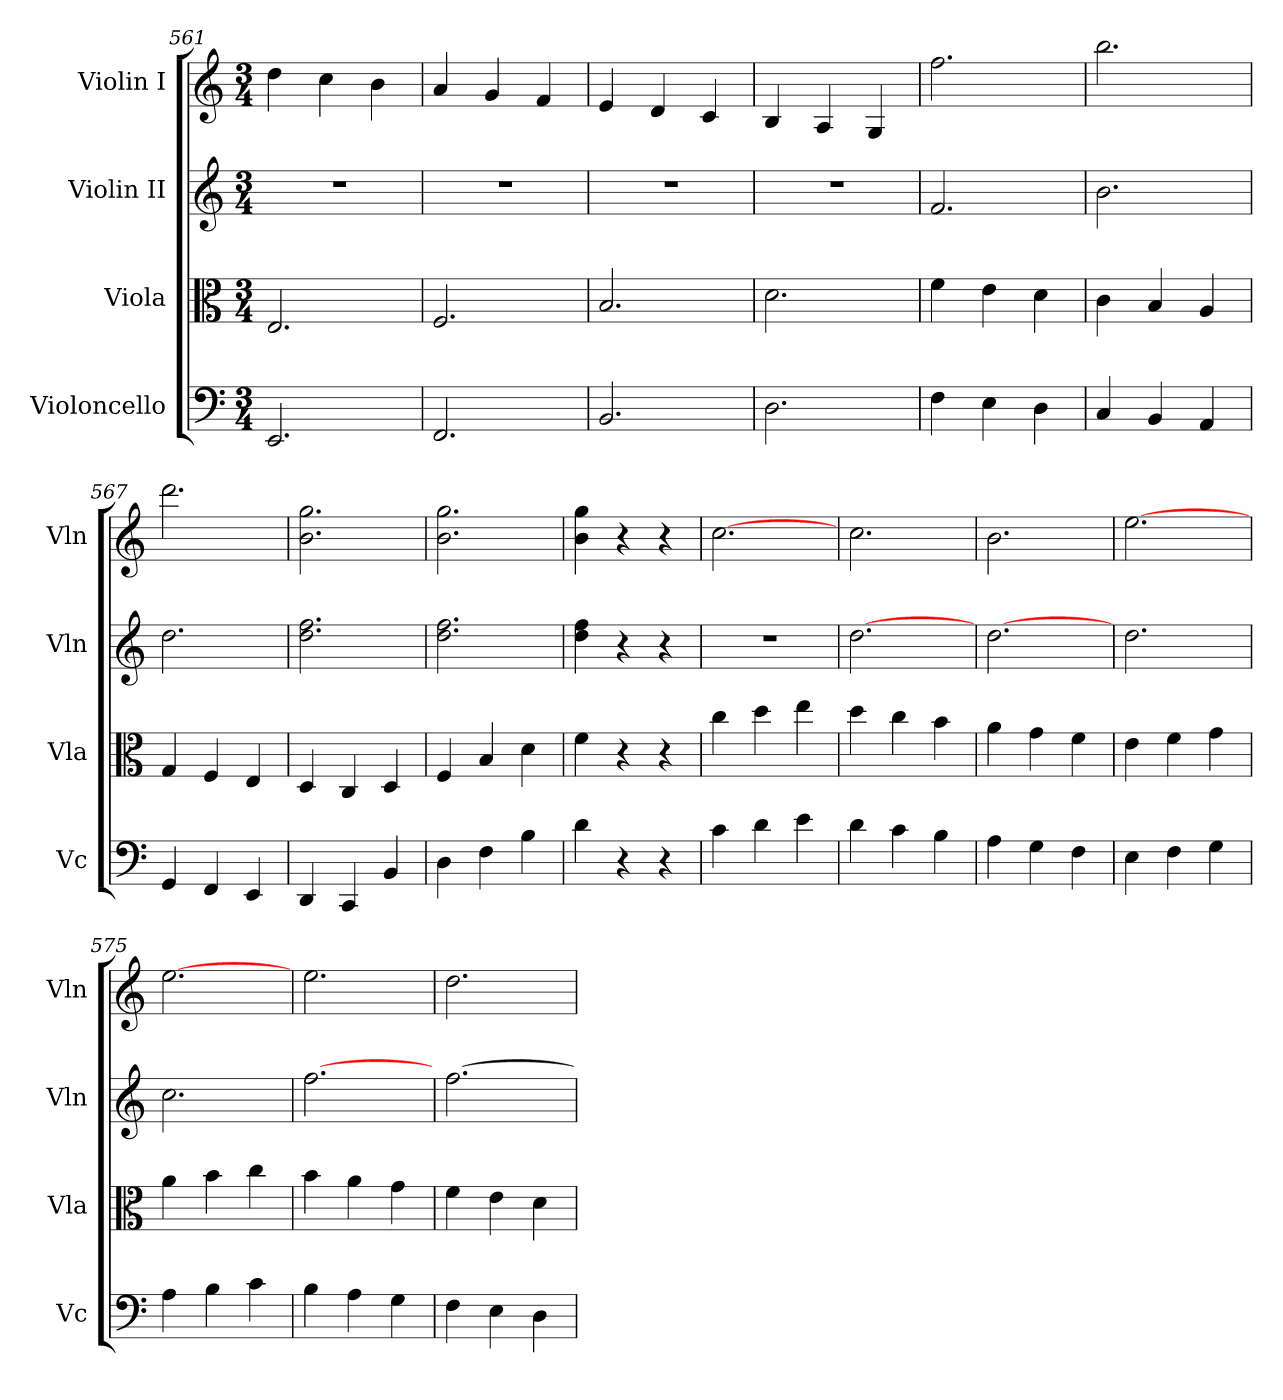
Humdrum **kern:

**kern	**kern	**kern	**kern
*part4	*part3	*part2	*part1
*staff4	*staff3	*staff2	*staff1
*I"Violoncello	*I"Viola	*I"Violin II	*I"Violin I
*I'Vc	*I'Vla	*I'Vln	*I'Vln
*clefF4	*clefC3	*clefG2	*clefG2
*k[]	*k[]	*k[]	*k[]
*C:	*C:	*C:	*C:
*M3/4	*M3/4	*M3/4	*M3/4
=561	=561	=561	=561
2.EE	2.E	2.r	4dd
.	.	.	4cc
.	.	.	4b
=562	=562	=562	=562
2.FF	2.F	2.r	4a
.	.	.	4g
.	.	.	4f
=563	=563	=563	=563
2.BB	2.B	2.r	4e
.	.	.	4d
.	.	.	4c
=564	=564	=564	=564
2.D	2.d	2.r	4B
.	.	.	4A
.	.	.	4G
=565	=565	=565	=565
4F	4f	2.f	2.ff
4E	4e	.	.
4D	4d	.	.
=566	=566	=566	=566
4C	4c	2.b	2.bb
4BB	4B	.	.
4AA	4A	.	.
=567	=567	=567	=567
4GG	4G	2.dd	2.ddd
4FF	4F	.	.
4EE	4E	.	.
=568	=568	=568	=568
4DD	4D	2.dd 2.ff	2.b 2.gg
4CC	4C	.	.
4BB	4D	.	.
=569	=569	=569	=569
4D	4F	2.dd 2.ff	2.b 2.gg
4F	4B	.	.
4B	4d	.	.
=570	=570	=570	=570
4d	4f	4dd 4ff	4b 4gg
4r	4r	4r	4r
4r	4r	4r	4r
=571	=571	=571	=571
4c	4cc	2.r	[2.cc
4d	4dd	.	.
4e	4ee	.	.
=572	=572	=572	=572
4d	4dd	[2.dd	2.cc
4c	4cc	.	.
4B	4b	.	.
=573	=573	=573	=573
4A	4a	[2.dd	2.b
4G	4g	.	.
4F	4f	.	.
=574	=574	=574	=574
4E	4e	2.dd	[2.ee
4F	4f	.	.
4G	4g	.	.
=575	=575	=575	=575
4A	4a	2.cc	[2.ee
4B	4b	.	.
4c	4cc	.	.
=576	=576	=576	=576
4B	4b	[2.ff	2.ee
4A	4a	.	.
4G	4g	.	.
=577	=577	=577	=577
4F	4f	[2.ff	2.dd
4E	4e	.	.
4D	4d	.	.
=	=	=	=
*-	*-	*-	*-
